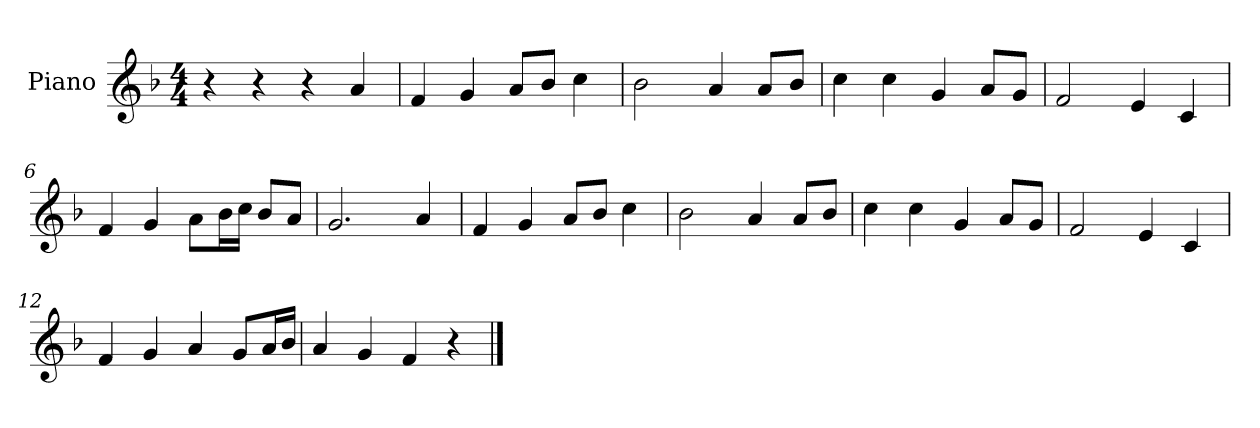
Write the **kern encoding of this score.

**kern
*part1
*staff1
*I"Piano
*I'Pno
*clefG2
*k[b-]
*F:
*M4/4
=1
4r
4r
4r
4a/
=2
4f/
4g/
8a/L
8b-/J
4cc\
=3
2b-\
4a/
8a/L
8b-/J
=4
4cc\
4cc\
4g/
8a/L
8g/J
=5
2f/
4e/
4c/
=6
4f/
4g/
8a\L
16b-\L
16cc\JJ
8b-/L
8a/J
=7
2.g/
4a/
=8
4f/
4g/
8a/L
8b-/J
4cc\
=9
2b-\
4a/
8a/L
8b-/J
=10
4cc\
4cc\
4g/
8a/L
8g/J
=11
2f/
4e/
4c/
=12
4f/
4g/
4a/
8g/L
16a/L
16b-/JJ
=13
4a/
4g/
4f/
4r
==
*-
